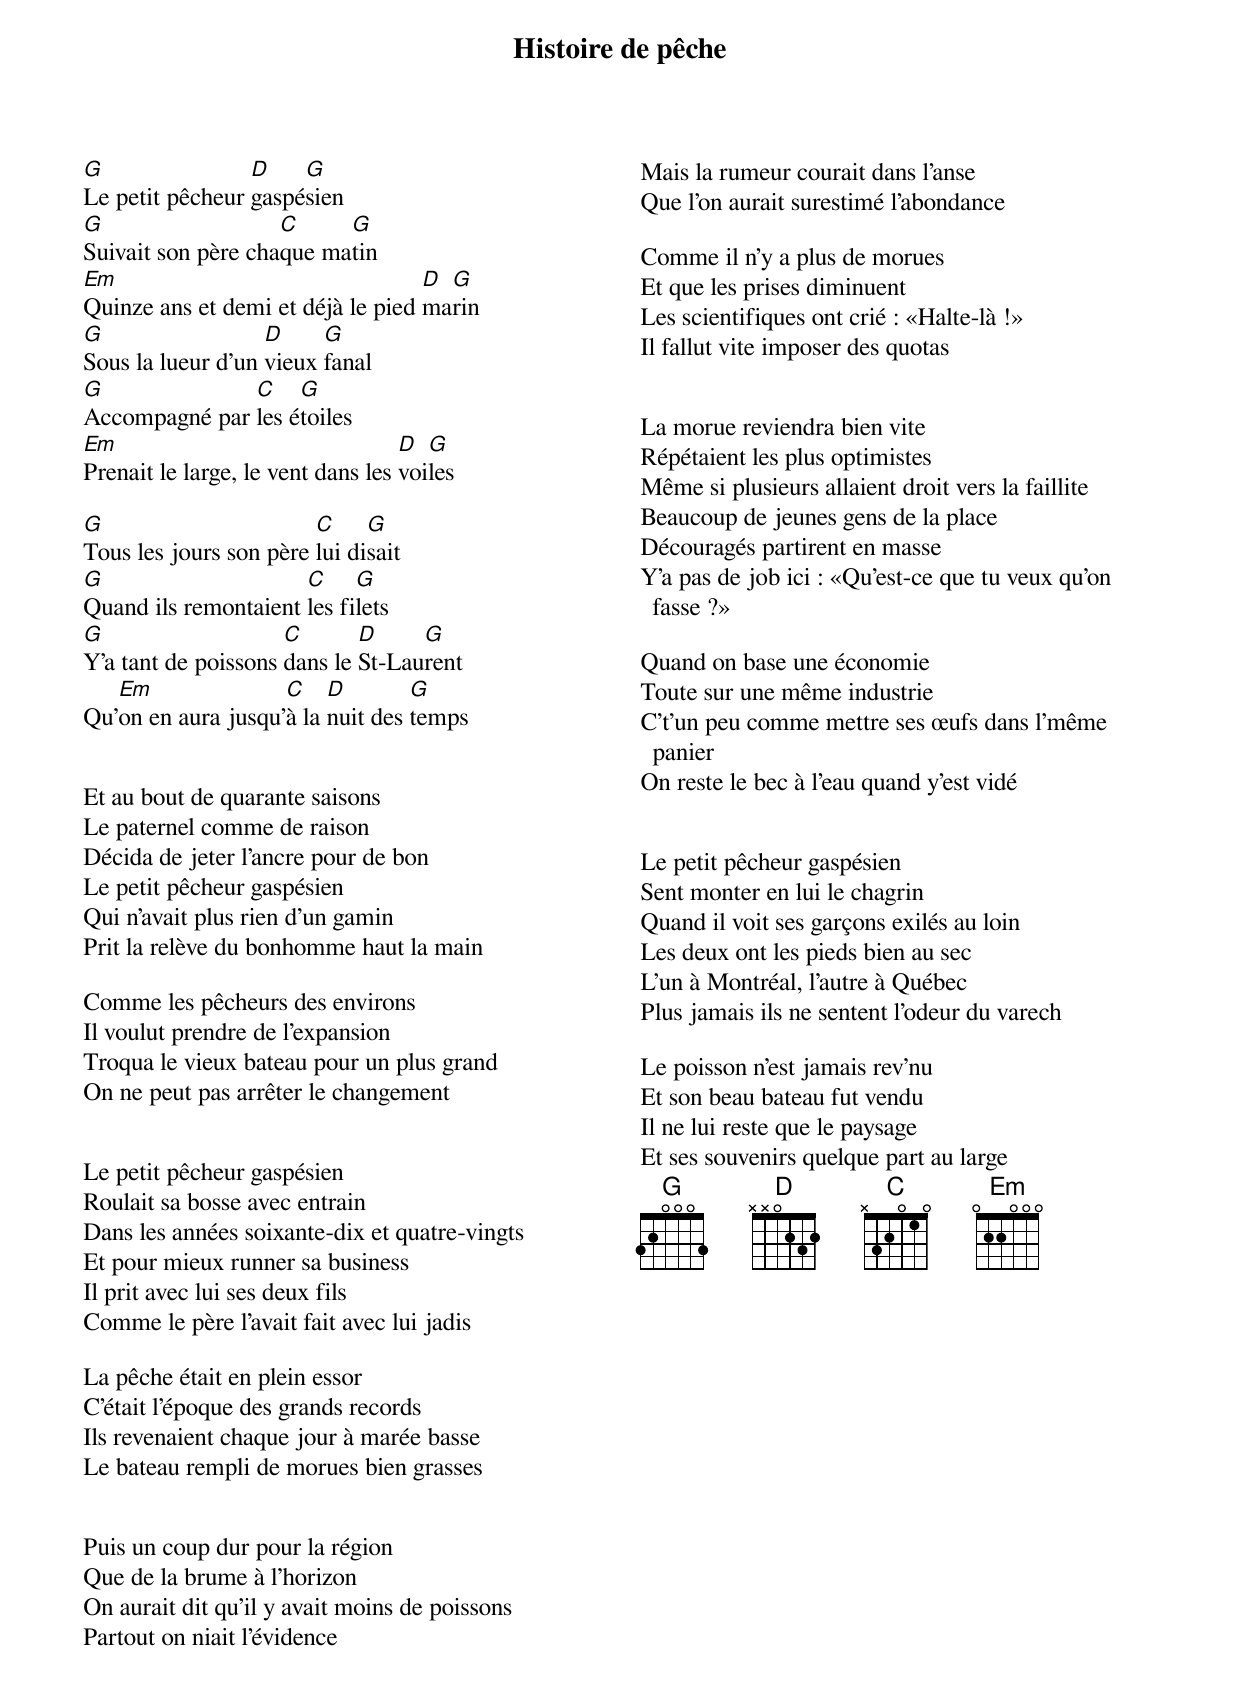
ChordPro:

{title: Histoire de pêche}
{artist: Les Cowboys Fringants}
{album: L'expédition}
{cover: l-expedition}
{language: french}
{columns: 2}
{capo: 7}
{define: G frets 3 2 0 0 3 3 special}
{define: D frets X X 0 2 3 3 special}
{define: C frets X 3 2 0 3 3 special}
{define: Em frets 0 2 2 0 3 3 special}


[G]Le petit pêcheur [D]gaspé[G]sien
[G]Suivait son père cha[C]que ma[G]tin
[Em]Quinze ans et demi et déjà le pied [D]ma[G]rin
[G]Sous la lueur d'un [D]vieux [G]fanal
[G]Accompagné par [C]les é[G]toiles
[Em]Prenait le large, le vent dans les [D]voi[G]les

[G]Tous les jours son père [C]lui di[G]sait
[G]Quand ils remontaient [C]les fi[G]lets
[G]Y'a tant de poissons [C]dans le [D]St-Lau[G]rent
Qu'[Em]on en aura jusqu'[C]à la [D]nuit des [G]temps


Et au bout de quarante saisons
Le paternel comme de raison
Décida de jeter l'ancre pour de bon
Le petit pêcheur gaspésien
Qui n'avait plus rien d'un gamin
Prit la relève du bonhomme haut la main

Comme les pêcheurs des environs
Il voulut prendre de l'expansion
Troqua le vieux bateau pour un plus grand
On ne peut pas arrêter le changement


Le petit pêcheur gaspésien
Roulait sa bosse avec entrain
Dans les années soixante-dix et quatre-vingts
Et pour mieux runner sa business
Il prit avec lui ses deux fils
Comme le père l'avait fait avec lui jadis

La pêche était en plein essor
C'était l'époque des grands records
Ils revenaient chaque jour à marée basse
Le bateau rempli de morues bien grasses


Puis un coup dur pour la région
Que de la brume à l'horizon
On aurait dit qu'il y avait moins de poissons
Partout on niait l'évidence
Mais la rumeur courait dans l'anse
Que l'on aurait surestimé l'abondance

Comme il n'y a plus de morues
Et que les prises diminuent
Les scientifiques ont crié : «Halte-là !»
Il fallut vite imposer des quotas


La morue reviendra bien vite
Répétaient les plus optimistes
Même si plusieurs allaient droit vers la faillite
Beaucoup de jeunes gens de la place
Découragés partirent en masse
Y'a pas de job ici : «Qu'est-ce que tu veux qu'on fasse ?»

Quand on base une économie
Toute sur une même industrie
C't'un peu comme mettre ses œufs dans l'même panier
On reste le bec à l'eau quand y'est vidé


Le petit pêcheur gaspésien
Sent monter en lui le chagrin
Quand il voit ses garçons exilés au loin
Les deux ont les pieds bien au sec
L'un à Montréal, l'autre à Québec
Plus jamais ils ne sentent l'odeur du varech

Le poisson n'est jamais rev'nu
Et son beau bateau fut vendu
Il ne lui reste que le paysage
Et ses souvenirs quelque part au large
